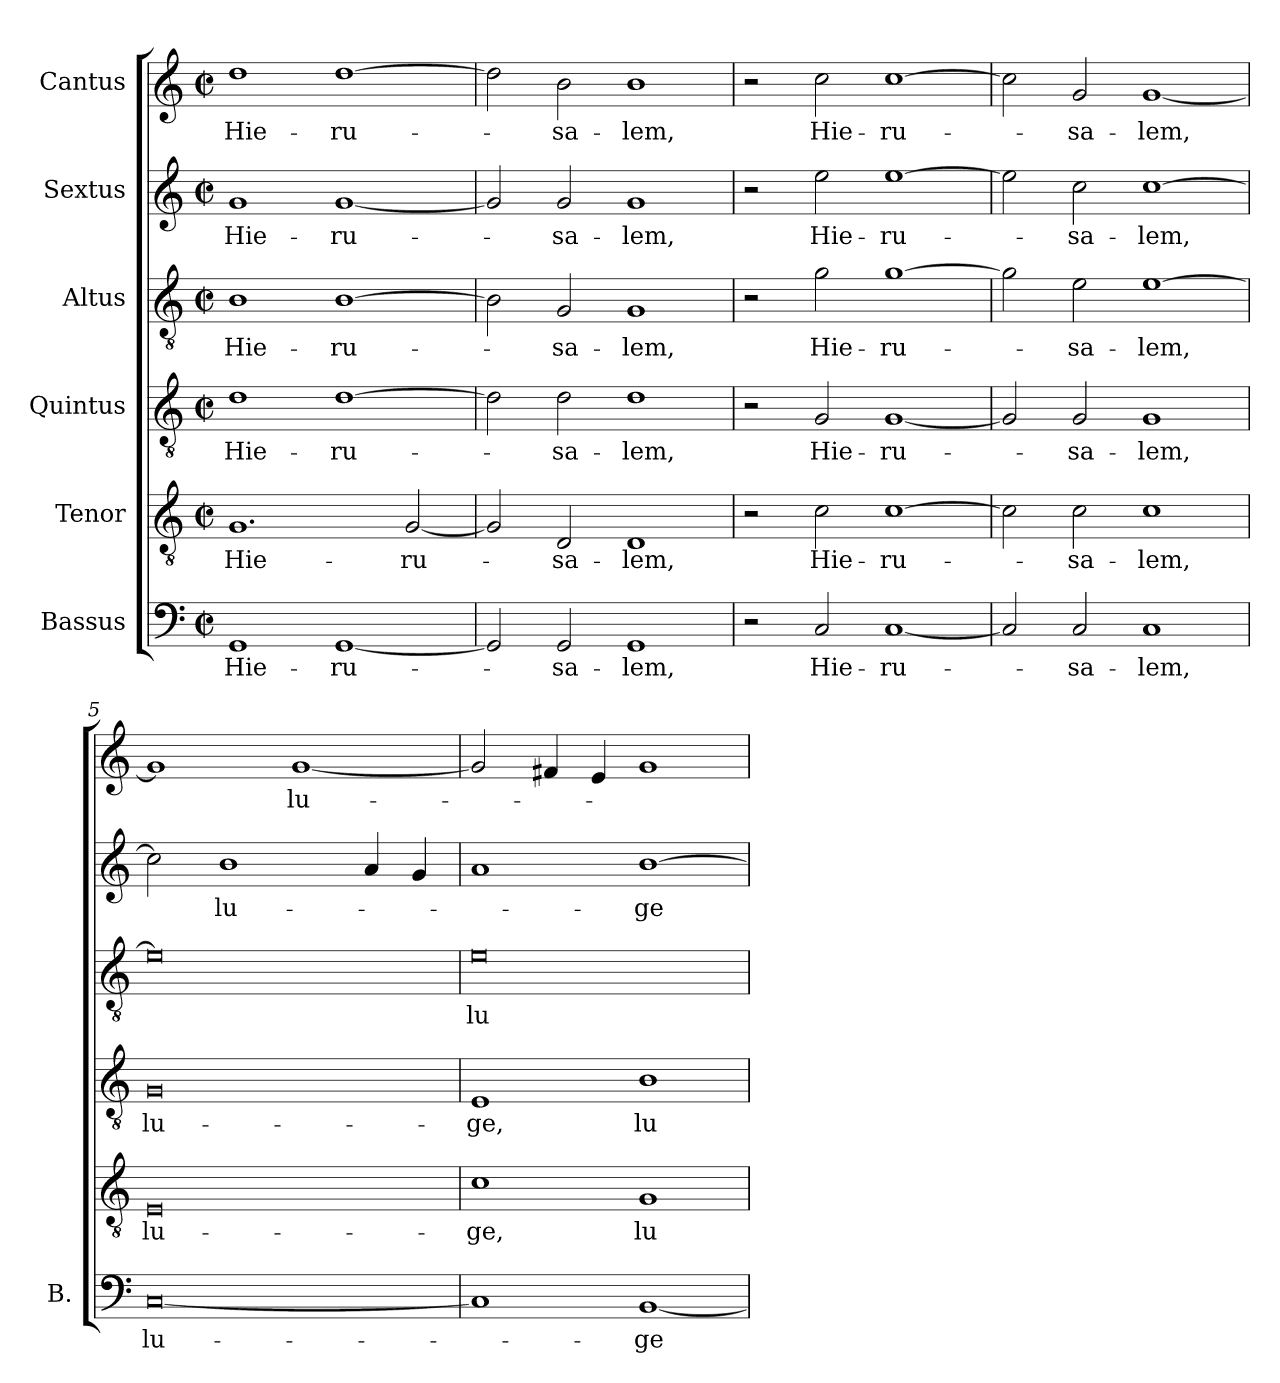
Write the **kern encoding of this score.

**kern	**text	**kern	**text	**kern	**text	**kern	**text	**kern	**text	**kern	**text
*part6	*part6	*part5	*part5	*part4	*part4	*part3	*part3	*part2	*part2	*part1	*part1
*staff6	*staff6	*staff5	*staff5	*staff4	*staff4	*staff3	*staff3	*staff2	*staff2	*staff1	*staff1
*I"Bassus	*	*I"Tenor	*	*I"Quintus	*	*I"Altus	*	*I"Sextus	*	*I"Cantus	*
*I'B.	*	*	*	*	*	*	*	*	*	*	*
*clefF4	*	*clefGv2	*	*clefGv2	*	*clefGv2	*	*clefG2	*	*clefG2	*
*k[]	*	*k[]	*	*k[]	*	*k[]	*	*k[]	*	*k[]	*
*C:	*	*C:	*	*C:	*	*C:	*	*C:	*	*C:	*
*M2/2	*	*M2/2	*	*M2/2	*	*M2/2	*	*M2/2	*	*M2/2	*
*met(c|)	*	*met(c|)	*	*met(c|)	*	*met(c|)	*	*met(c|)	*	*met(c|)	*
=1	=1	=1	=1	=1	=1	=1	=1	=1	=1	=1	=1
1GG/	Hie-	1.G/	Hie-	1d\	Hie-	1B\	Hie-	1g/	Hie-	1dd\	Hie-
[1GG/	-ru-	.	.	[1d\	-ru-	[1B\	-ru-	[1g/	-ru-	[1dd\	-ru-
.	.	[2G/	-ru-	.	.	.	.	.	.	.	.
=2	=2	=2	=2	=2	=2	=2	=2	=2	=2	=2	=2
2GG/]	.	2G/]	.	2d\]	.	2B\]	.	2g/]	.	2dd\]	.
2GG/	-sa-	2D/	-sa-	2d\	-sa-	2G/	-sa-	2g/	-sa-	2b\	-sa-
1GG/	-lem,	1D/	-lem,	1d\	-lem,	1G/	-lem,	1g/	-lem,	1b\	-lem,
=3	=3	=3	=3	=3	=3	=3	=3	=3	=3	=3	=3
2r	.	2r	.	2r	.	2r	.	2r	.	2r	.
2C/	Hie-	2c\	Hie-	2G/	Hie-	2g\	Hie-	2ee\	Hie-	2cc\	Hie-
[1C/	-ru-	[1c\	-ru-	[1G/	-ru-	[1g\	-ru-	[1ee\	-ru-	[1cc\	-ru-
=4	=4	=4	=4	=4	=4	=4	=4	=4	=4	=4	=4
2C/]	.	2c\]	.	2G/]	.	2g\]	.	2ee\]	.	2cc\]	.
2C/	-sa-	2c\	-sa-	2G/	-sa-	2e\	-sa-	2cc\	-sa-	2g/	-sa-
1C/	-lem,	1c\	-lem,	1G/	-lem,	[1e\	-lem,	[1cc\	-lem,	[1g/	-lem,
=5	=5	=5	=5	=5	=5	=5	=5	=5	=5	=5	=5
[0C/	lu-	0E/	lu-	0G/	lu-	0e\]	.	2cc\]	.	1g/]	.
.	.	.	.	.	.	.	.	1b\	lu-	.	.
.	.	.	.	.	.	.	.	.	.	[1g/	lu-
.	.	.	.	.	.	.	.	4a/	.	.	.
.	.	.	.	.	.	.	.	4g/	.	.	.
=6	=6	=6	=6	=6	=6	=6	=6	=6	=6	=6	=6
1C/]	.	1c\	-ge,	1E/	-ge,	0e\	lu-	1a/	.	2g/]	.
.	.	.	.	.	.	.	.	.	.	4f#X/	.
.	.	.	.	.	.	.	.	.	.	4e/	.
[1BB/	-ge	1G/	lu-	1B\	lu-	.	.	[1b\	-ge	1g/	.
=	=	=	=	=	=	=	=	=	=	=	=
*-	*-	*-	*-	*-	*-	*-	*-	*-	*-	*-	*-
